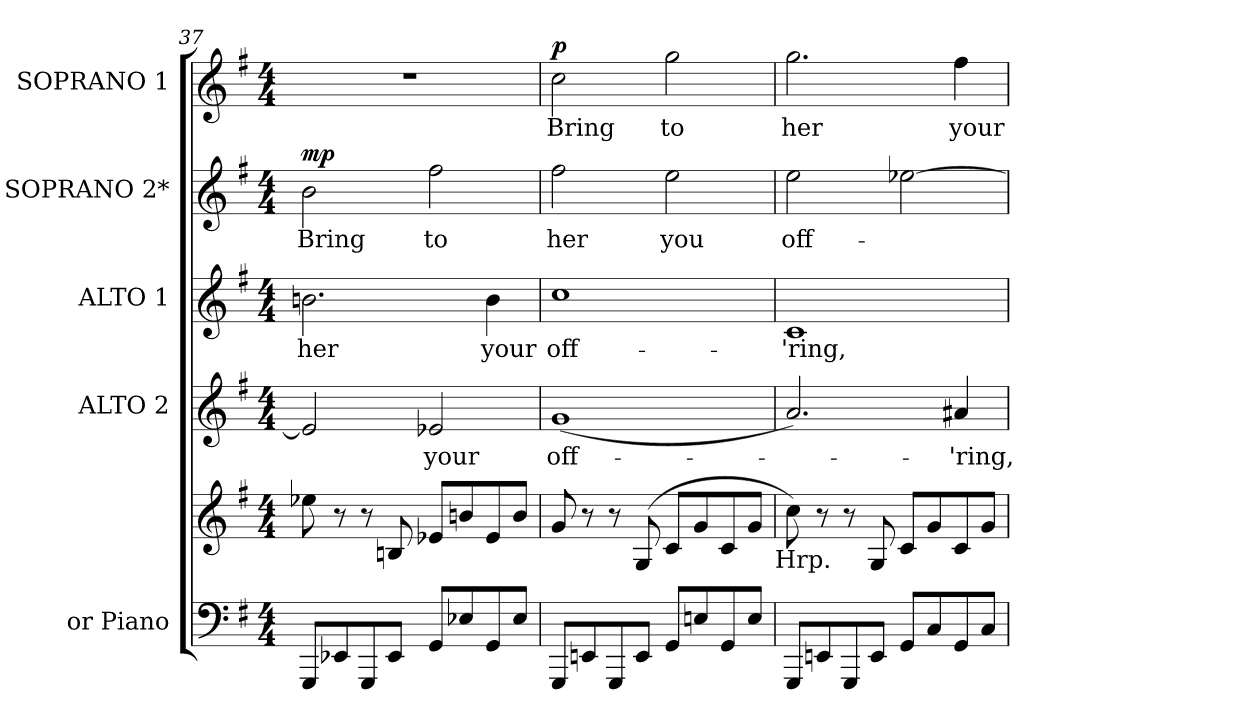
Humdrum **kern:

**kern	**kern	**kern	**text	**kern	**text	**kern	**text	**dynam	**kern	**text	**dynam
*part5	*part5	*part4	*part4	*part3	*part3	*part2	*part2	*part2	*part1	*part1	*part1
*staff6	*staff5	*staff4	*staff4	*staff3	*staff3	*staff2	*staff2	*staff2	*staff1	*staff1	*staff1
*I"or Piano	*	*I"ALTO 2	*	*I"ALTO 1	*	*I"SOPRANO 2*	*	*	*I"SOPRANO 1	*	*
*	*	*I'A. 2	*	*I'A.1	*	*I'S. 2	*	*	*I'S. 1	*	*
*clefF4	*clefG2	*clefG2	*	*clefG2	*	*clefG2	*	*	*clefG2	*	*
*k[f#]	*k[f#]	*k[f#]	*	*k[f#]	*	*k[f#]	*	*	*k[f#]	*	*
*G:	*G:	*G:	*	*G:	*	*G:	*	*	*G:	*	*
*M4/4	*M4/4	*M4/4	*	*M4/4	*	*M4/4	*	*	*M4/4	*	*
=37	=37	=37	=37	=37	=37	=37	=37	=37	=37	=37	=37
!	!	!	!	!	!LO:LY:b	!	!LO:LY:b	!LO:DY:a	!	!	!
8GGG/L	8ee-X\	2e-/]	.	2.bn\	her	2b\	Bring	mp	1r	.	.
8EE-X/	8r	.	.	.	.	.	.	.	.	.	.
8GGG/	8r	.	.	.	.	.	.	.	.	.	.
8EE-/J	8Bn/	.	.	.	.	.	.	.	.	.	.
!	!	!	!LO:LY:b	!	!	!	!LO:LY:b	!	!	!	!
8GG/L	8e-X/L	2e-X/	your	.	.	2ff#\	to	.	.	.	.
8E-X/	8bn/	.	.	.	.	.	.	.	.	.	.
!	!	!	!	!	!LO:LY:b	!	!	!	!	!	!
8GG/	8e-/	.	.	4b\	your	.	.	.	.	.	.
8E-/J	8b/J	.	.	.	.	.	.	.	.	.	.
!!LO:PB:g=z
=38	=38	=38	=38	=38	=38	=38	=38	=38	=38	=38	=38
!	!	!	!LO:LY:b	!	!LO:LY:b	!	!LO:LY:b	!	!	!LO:LY:b	!LO:DY:a
8GGG/L	8g/	(<1g	off-	1cc	off-	2ff#\	her	.	2cc\	Bring	p
8EEn/	8r	.	.	.	.	.	.	.	.	.	.
8GGG/	8r	.	.	.	.	.	.	.	.	.	.
8EE/J	(8G/	.	.	.	.	.	.	.	.	.	.
!	!	!	!	!	!	!	!LO:LY:b	!	!	!LO:LY:b	!
8GG/L	8c/L	.	.	.	.	2ee\	you	.	2gg\	to	.
8En/	8g/	.	.	.	.	.	.	.	.	.	.
8GG/	8c/	.	.	.	.	.	.	.	.	.	.
8E/J	8g/J	.	.	.	.	.	.	.	.	.	.
!	!LO:TX:b:t=Hrp.	!	!	!	!	!	!	!	!	!	!
=39	=39	=39	=39	=39	=39	=39	=39	=39	=39	=39	=39
!	!	!	!	!	!LO:LY:b	!	!LO:LY:b	!	!	!LO:LY:b	!
8GGG/L	8cc\)	2.a/)	.	1c	-'ring,	2ee\	off-	.	2.gg\	her	.
8EEn/	8r	.	.	.	.	.	.	.	.	.	.
8GGG/	8r	.	.	.	.	.	.	.	.	.	.
8EE/J	8G/	.	.	.	.	.	.	.	.	.	.
8GG/L	8c/L	.	.	.	.	[>2ee-X\	.	.	.	.	.
8C/	8g/	.	.	.	.	.	.	.	.	.	.
!	!	!	!LO:LY:b	!	!	!	!	!	!	!LO:LY:b	!
8GG/	8c/	4a#X/	-'ring,	.	.	.	.	.	4ff#\	your	.
8C/J	8g/J	.	.	.	.	.	.	.	.	.	.
=	=	=	=	=	=	=	=	=	=	=	=
*-	*-	*-	*-	*-	*-	*-	*-	*-	*-	*-	*-
